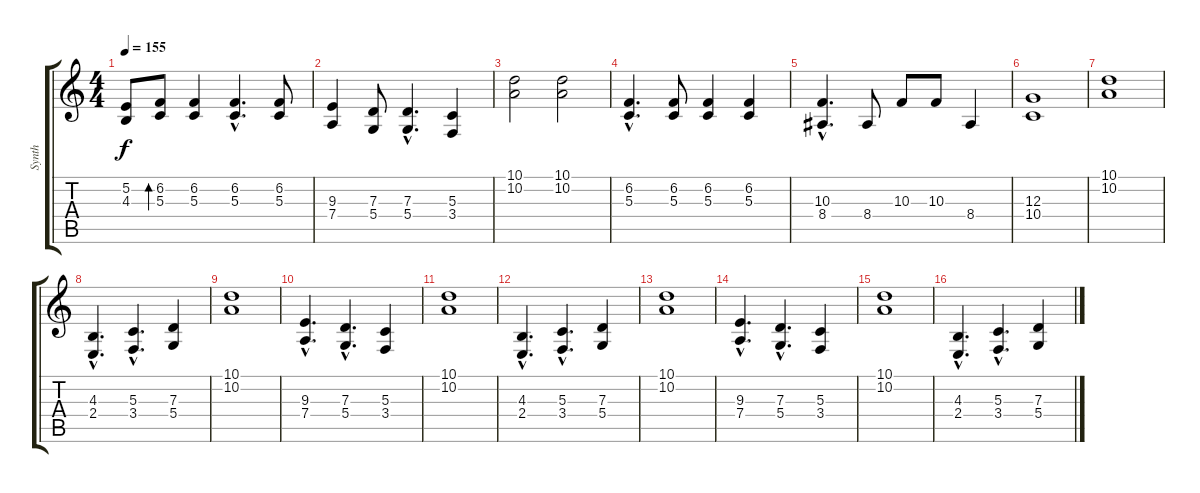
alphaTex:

\track ("Synth" "Synth") {instrument glockenspiel}
\staff {score tabs}
\tuning (E4 B3 G3 D3 A2 E2) {hide}
\ts (4 4)
\tempo 155
\clef g2
\ks c
(5.2 4.3).8{dy f} (6.2 5.3).8{bd 240} (6.2 5.3).4 (6.2{hac} 5.3{hac}).4{d} (6.2 5.3).8 |
(9.3 7.4).4 (7.3 5.4).8 (7.3{hac} 5.4{hac}).4{d} (5.3 3.4).4 |
(10.1 10.2).2 (10.1 10.2).2 |
(6.2{hac} 5.3{hac}).4{d} (6.2 5.3).8 (6.2 5.3).4 (6.2 5.3).4 |
(10.3{hac} 8.4{hac}).4{d} 8.4.8 10.3.8 10.3.8 8.4.4 |
(12.3 10.4).1 |
(10.1 10.2).1 |
(4.3{hac} 2.4{hac}).4{d} (5.3{hac} 3.4{hac}).4{d} (7.3 5.4).4 |
(10.1 10.2).1 |
(9.3{hac} 7.4{hac}).4{d} (7.3{hac} 5.4{hac}).4{d} (5.3 3.4).4 |
(10.1 10.2).1 |
(4.3{hac} 2.4{hac}).4{d} (5.3{hac} 3.4{hac}).4{d} (7.3 5.4).4 |
(10.1 10.2).1 |
(9.3{hac} 7.4{hac}).4{d} (7.3{hac} 5.4{hac}).4{d} (5.3 3.4).4 |
(10.1 10.2).1 |
(4.3{hac} 2.4{hac}).4{d} (5.3{hac} 3.4{hac}).4{d} (7.3 5.4).4
